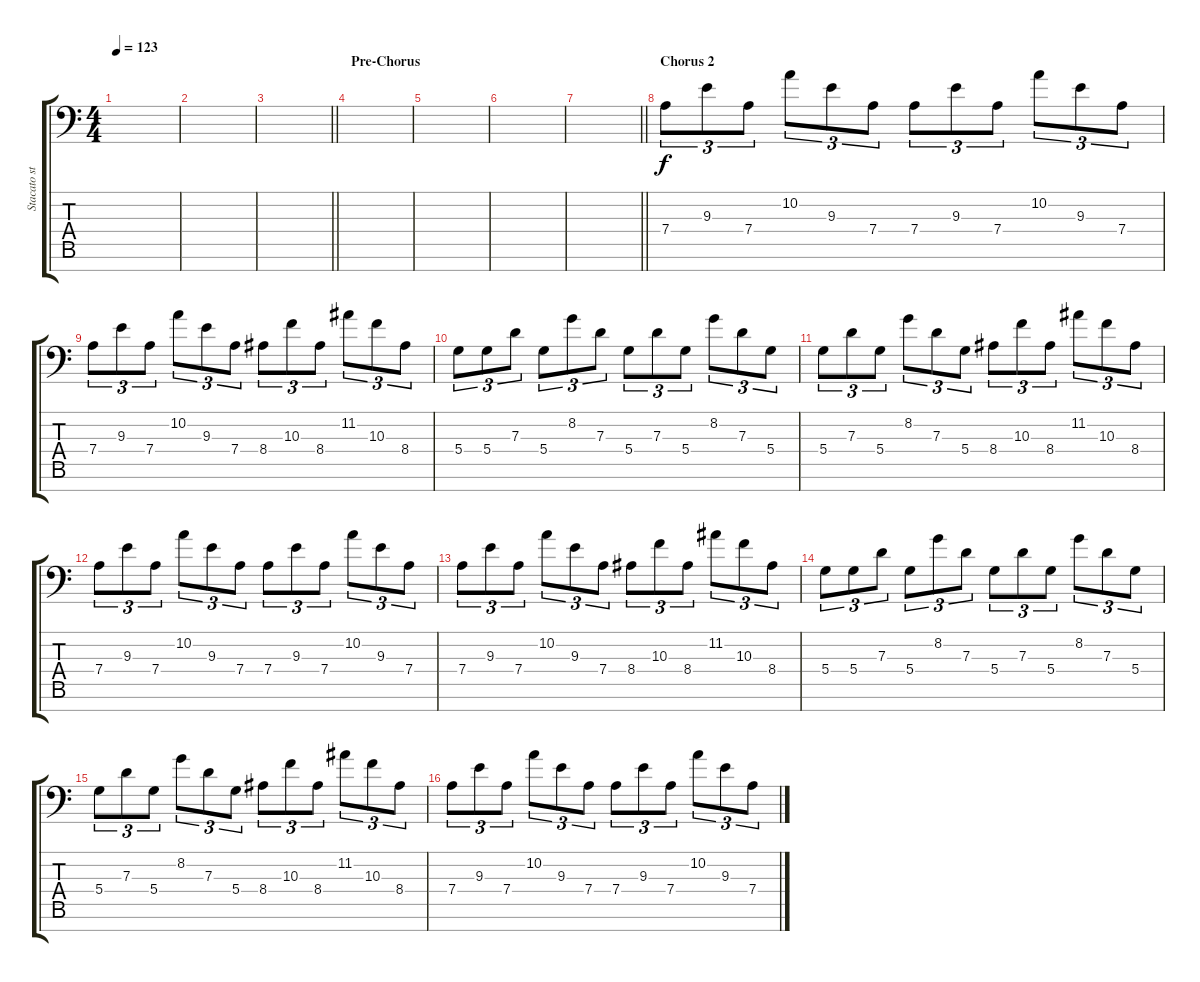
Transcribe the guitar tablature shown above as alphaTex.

\track ("Stacato strings" "Stacato st") {instrument pizzicatostrings}
\staff {score tabs}
\tuning (E4 B3 G3 D3 A2 E2 A1) {hide}
\ts (4 4)
\tempo 123
\clef f4
\ks c
|
|
\barLineRight lightlight
|
\section ("" "Pre-Chorus")
|
|
|
\barLineRight lightlight
|
\section ("" "Chorus 2")
7.4.8{tu (3 2)} 9.3.8{tu (3 2)} 7.4.8{tu (3 2)} 10.2.8{tu (3 2)} 9.3.8{tu (3 2)} 7.4.8{tu (3 2)} 7.4.8{tu (3 2)} 9.3.8{tu (3 2)} 7.4.8{tu (3 2)} 10.2.8{tu (3 2)} 9.3.8{tu (3 2)} 7.4.8{tu (3 2)} |
7.4.8{tu (3 2)} 9.3.8{tu (3 2)} 7.4.8{tu (3 2)} 10.2.8{tu (3 2)} 9.3.8{tu (3 2)} 7.4.8{tu (3 2)} 8.4.8{tu (3 2)} 10.3.8{tu (3 2)} 8.4.8{tu (3 2)} 11.2.8{tu (3 2)} 10.3.8{tu (3 2)} 8.4.8{tu (3 2)} |
5.4.8{tu (3 2)} 5.4.8{tu (3 2)} 7.3.8{tu (3 2)} 5.4.8{tu (3 2)} 8.2.8{tu (3 2)} 7.3.8{tu (3 2)} 5.4.8{tu (3 2)} 7.3.8{tu (3 2)} 5.4.8{tu (3 2)} 8.2.8{tu (3 2)} 7.3.8{tu (3 2)} 5.4.8{tu (3 2)} |
5.4.8{tu (3 2)} 7.3.8{tu (3 2)} 5.4.8{tu (3 2)} 8.2.8{tu (3 2)} 7.3.8{tu (3 2)} 5.4.8{tu (3 2)} 8.4.8{tu (3 2)} 10.3.8{tu (3 2)} 8.4.8{tu (3 2)} 11.2.8{tu (3 2)} 10.3.8{tu (3 2)} 8.4.8{tu (3 2)} |
7.4.8{tu (3 2)} 9.3.8{tu (3 2)} 7.4.8{tu (3 2)} 10.2.8{tu (3 2)} 9.3.8{tu (3 2)} 7.4.8{tu (3 2)} 7.4.8{tu (3 2)} 9.3.8{tu (3 2)} 7.4.8{tu (3 2)} 10.2.8{tu (3 2)} 9.3.8{tu (3 2)} 7.4.8{tu (3 2)} |
7.4.8{tu (3 2)} 9.3.8{tu (3 2)} 7.4.8{tu (3 2)} 10.2.8{tu (3 2)} 9.3.8{tu (3 2)} 7.4.8{tu (3 2)} 8.4.8{tu (3 2)} 10.3.8{tu (3 2)} 8.4.8{tu (3 2)} 11.2.8{tu (3 2)} 10.3.8{tu (3 2)} 8.4.8{tu (3 2)} |
5.4.8{tu (3 2)} 5.4.8{tu (3 2)} 7.3.8{tu (3 2)} 5.4.8{tu (3 2)} 8.2.8{tu (3 2)} 7.3.8{tu (3 2)} 5.4.8{tu (3 2)} 7.3.8{tu (3 2)} 5.4.8{tu (3 2)} 8.2.8{tu (3 2)} 7.3.8{tu (3 2)} 5.4.8{tu (3 2)} |
5.4.8{tu (3 2)} 7.3.8{tu (3 2)} 5.4.8{tu (3 2)} 8.2.8{tu (3 2)} 7.3.8{tu (3 2)} 5.4.8{tu (3 2)} 8.4.8{tu (3 2)} 10.3.8{tu (3 2)} 8.4.8{tu (3 2)} 11.2.8{tu (3 2)} 10.3.8{tu (3 2)} 8.4.8{tu (3 2)} |
7.4.8{tu (3 2)} 9.3.8{tu (3 2)} 7.4.8{tu (3 2)} 10.2.8{tu (3 2)} 9.3.8{tu (3 2)} 7.4.8{tu (3 2)} 7.4.8{tu (3 2)} 9.3.8{tu (3 2)} 7.4.8{tu (3 2)} 10.2.8{tu (3 2)} 9.3.8{tu (3 2)} 7.4.8{tu (3 2)}
